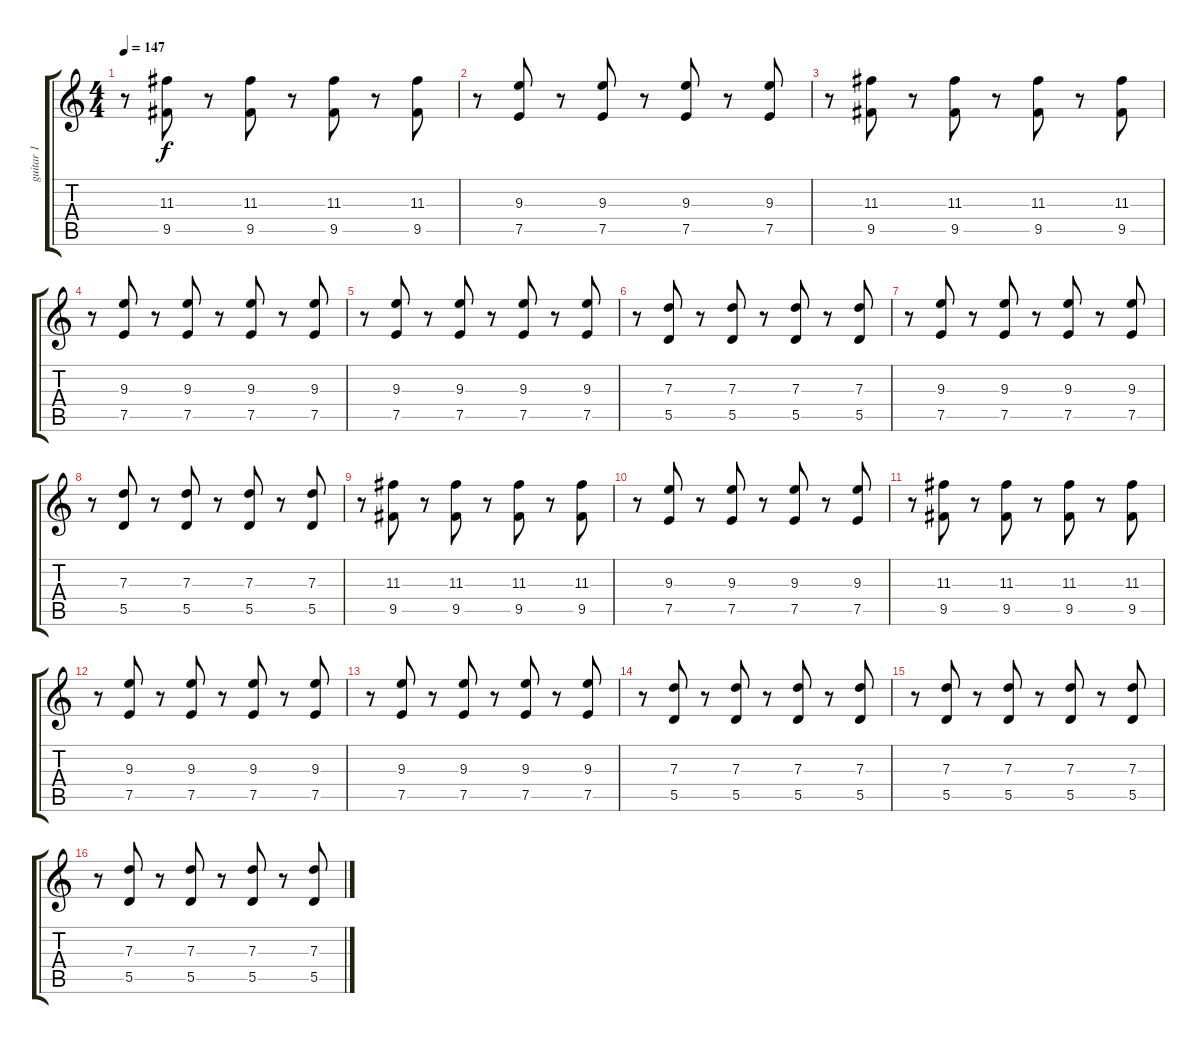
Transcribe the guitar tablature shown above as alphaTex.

\track ("guitar 1" "guitar 1") {instrument overdrivenguitar}
\staff {score tabs}
\tuning (E4 B3 G3 D3 A2 E2) {hide}
\ts (4 4)
\tempo 147
\clef g2
\ks c
r.8{dy f} (11.3 9.5).8 r.8 (11.3 9.5).8 r.8 (11.3 9.5).8 r.8 (11.3 9.5).8 |
r.8 (9.3 7.5).8 r.8 (9.3 7.5).8 r.8 (9.3 7.5).8 r.8 (9.3 7.5).8 |
r.8 (11.3 9.5).8 r.8 (11.3 9.5).8 r.8 (11.3 9.5).8 r.8 (11.3 9.5).8 |
r.8 (9.3 7.5).8 r.8 (9.3 7.5).8 r.8 (9.3 7.5).8 r.8 (9.3 7.5).8 |
r.8 (9.3 7.5).8 r.8 (9.3 7.5).8 r.8 (9.3 7.5).8 r.8 (9.3 7.5).8 |
r.8 (7.3 5.5).8 r.8 (7.3 5.5).8 r.8 (7.3 5.5).8 r.8 (7.3 5.5).8 |
r.8 (9.3 7.5).8 r.8 (9.3 7.5).8 r.8 (9.3 7.5).8 r.8 (9.3 7.5).8 |
r.8 (7.3 5.5).8 r.8 (7.3 5.5).8 r.8 (7.3 5.5).8 r.8 (7.3 5.5).8 |
r.8 (11.3 9.5).8 r.8 (11.3 9.5).8 r.8 (11.3 9.5).8 r.8 (11.3 9.5).8 |
r.8 (9.3 7.5).8 r.8 (9.3 7.5).8 r.8 (9.3 7.5).8 r.8 (9.3 7.5).8 |
r.8 (11.3 9.5).8 r.8 (11.3 9.5).8 r.8 (11.3 9.5).8 r.8 (11.3 9.5).8 |
r.8 (9.3 7.5).8 r.8 (9.3 7.5).8 r.8 (9.3 7.5).8 r.8 (9.3 7.5).8 |
r.8 (9.3 7.5).8 r.8 (9.3 7.5).8 r.8 (9.3 7.5).8 r.8 (9.3 7.5).8 |
r.8 (7.3 5.5).8 r.8 (7.3 5.5).8 r.8 (7.3 5.5).8 r.8 (7.3 5.5).8 |
r.8 (7.3 5.5).8 r.8 (7.3 5.5).8 r.8 (7.3 5.5).8 r.8 (7.3 5.5).8 |
r.8 (7.3 5.5).8 r.8 (7.3 5.5).8 r.8 (7.3 5.5).8 r.8 (7.3 5.5).8
